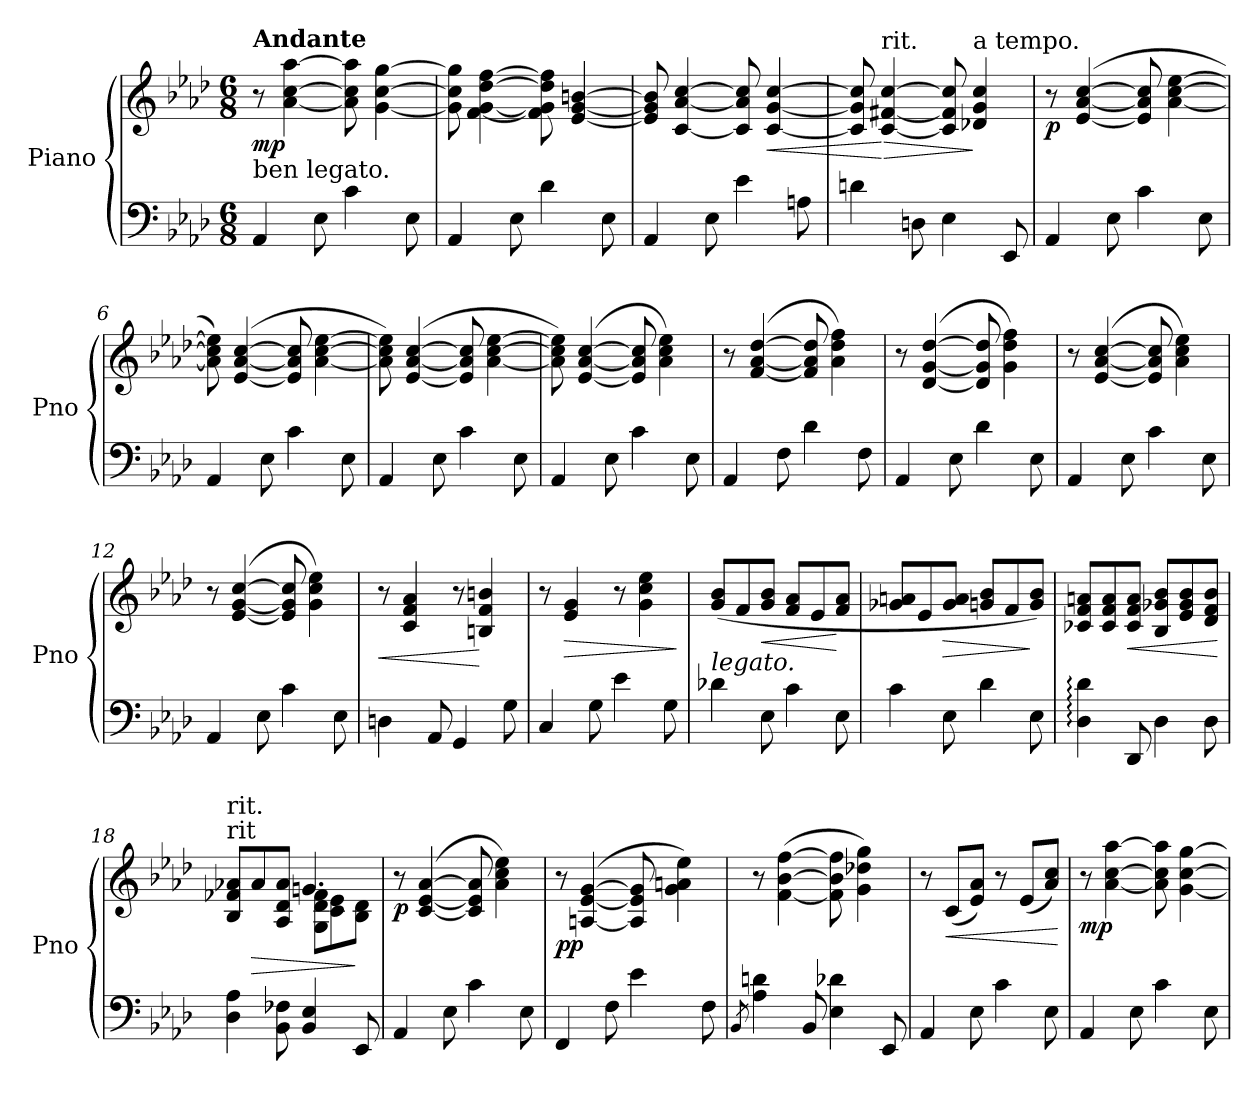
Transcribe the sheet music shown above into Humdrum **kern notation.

**kern	**kern	**dynam
*part1	*part1	*part1
*staff2	*staff1	*staff1/2
*I"Piano	*	*
*I'Pno	*	*
*clefF4	*clefG2	*
*k[b-e-a-d-]	*k[b-e-a-d-]	*
*M6/8	*M6/8	*
=1	=1	=1
!	!LO:TX:a:B:t=Andante	!
!LO:TX:a:t=ben legato.	!	!
!	!	!LO:DY:b
4AA-/	8r	mp
.	[4a-\ [4cc\ [4aa-\	.
8E-\	.	.
4c\	8a-\] 8cc\] 8aa-\]	.
.	[4g\ [4cc\ [4gg\	.
8E-\	.	.
=2	=2	=2
4AA-/	8g\] 8cc\] 8gg\]	.
.	[4f\ [4g\ [4dd-\ [4ff\	.
8E-\	.	.
4d-\	8f\] 8g\] 8dd-\] 8ff\]	.
.	[4e-/ [4g/ [4bn/	.
8E-\	.	.
=3	=3	=3
4AA-/	8e-/] 8g/] 8bn/]	.
.	[4c/ [4a-/ [4cc/	.
8E-\	.	.
4e-\	8c/] 8a-/] 8cc/]	.
!	!	!LO:HP:b
.	[4c/ [4g/ [4cc/	<
8An\	.	.
=4	=4	=4
4dn\	8c/] 8g/] 8cc/]	.
!	!LO:TX:a:t=rit.	!
!	!	!LO:HP:n=1:b
.	[4c/ [4f#X/ [4cc/	[ >
8Dn\	.	.
4E-\	8c/] 8f#/] 8cc/]	.
!	!LO:TX:a:t=a tempo.	!
.	4d-X/ 4g/ 4cc/	]
8EE-/	.	.
=5	=5	=5
!	!	!LO:DY:b
4AA-/	8r	p
.	(>[4e-/ [4a-/ [4cc/	.
8E-\	.	.
4c\	8e-/] 8a-/] 8cc/]	.
.	[4a-\ [4cc\ [4ee-\	.
8E-\	.	.
=6	=6	=6
4AA-/	8a-\] 8cc\] 8ee-\])	.
.	(>[4e-/ [4a-/ [4cc/	.
8E-\	.	.
4c\	8e-/] 8a-/] 8cc/]	.
.	[4a-\ [4cc\ [4ee-\	.
8E-\	.	.
!!LO:LB:g=z
=7	=7	=7
4AA-/	8a-\] 8cc\] 8ee-\])	.
.	(>[4e-/ [4a-/ [4cc/	.
8E-\	.	.
4c\	8e-/] 8a-/] 8cc/]	.
.	[4a-\ [4cc\ [4ee-\	.
8E-\	.	.
=8	=8	=8
4AA-/	8a-\] 8cc\] 8ee-\])	.
.	(>[4e-/ [4a-/ [4cc/	.
8E-\	.	.
4c\	8e-/] 8a-/] 8cc/]	.
.	4a-\ 4cc\ 4ee-\)	.
8E-\	.	.
=9	=9	=9
4AA-/	8r	.
.	(>[4f/ [4a-/ [4dd-/	.
8F\	.	.
4d-\	8f/] 8a-/] 8dd-/]	.
.	4a-\ 4dd-\ 4ff\)	.
8F\	.	.
=10	=10	=10
4AA-/	8r	.
.	(>[4d-/ [4g/ [4dd-/	.
8E-\	.	.
4d-\	8d-/] 8g/] 8dd-/]	.
.	4g\ 4dd-\ 4ff\)	.
8E-\	.	.
=11	=11	=11
4AA-/	8r	.
.	(>[4e-/ [4a-/ [4cc/	.
8E-\	.	.
4c\	8e-/] 8a-/] 8cc/]	.
.	4a-\ 4cc\ 4ee-\)	.
8E-\	.	.
=12	=12	=12
4AA-/	8r	.
.	(>[4e-/ [4g/ [4cc/	.
8E-\	.	.
4c\	8e-/] 8g/] 8cc/]	.
.	4g\ 4cc\ 4ee-\)	.
8E-\	.	.
=13	=13	=13
!	!	!LO:HP:b
4Dn\	8r	<
.	4c/ 4f/ 4a-/	.
8AA-/	.	.
4GG/	8r	.
.	4Bn/ 4f/ 4bn/	[
8G\	.	.
!!LO:LB:g=z
=14	=14	=14
4C/	8r	.
!	!	!LO:HP:b
.	4e-/ 4g/	>
8G\	.	.
4e-\	8r	.
.	4g\ 4cc\ 4ee-\	.
8G\	.	.
.	.	]
=15	=15	=15
!LO:TX:a:i:t=legato.	!	!
4d-X\	(>8g/ 8b-/L	.
.	8f/	.
!	!	!LO:HP:b
8E-\	8g/ 8b-/J	<
4c\	8f/ 8a-/L	.
.	8e-/	.
8E-\	8f/ 8a-/J	[
=16	=16	=16
4c\	8g-X/ 8an/L	.
.	8e-/	.
!	!	!LO:HP:b
8E-\	8g-/ 8a/J	>
4d-\	8gn/ 8b-/L	.
.	8f/	.
8E-\	8g/ 8b-/J)	]
=17	=17	=17
4D-\: 4d-\:	8c-X/ 8f/ 8an/L	.
.	8c-/ 8f/ 8a/	.
!	!	!LO:HP:b
8DD-/	8c-/ 8f/ 8a/J	<
4D-\	8B-/ 8g-X/ 8b-/L	.
.	8e-/ 8g-/ 8b-/	.
8D-\	8d-/ 8f/ 8b-/J	.
.	.	[
=18	=18	=18
*	*^	*
!	!LO:TX:t=rit	!	!
!	!LO:TX:a:t=rit.	!	!
4D-\ 4A-\	8B-/ 8f-X/ 8a-X/L	4.ryy	.
!	!	!	!LO:HP:b
.	8a-/	.	>
8BB-\ 8F-X\	8A-/ 8d-/ 8a-/J	.	.
4BB-/ 4E-/	4.gn/	8G\ 8d-\ 8f-\L	.
.	.	8c\ 8e-\	.
8EE-/	.	8B-\ 8d-\J	]
=19	=19	=19	=19
!	!LO:TX:a:t=a tempo	!	!
!	!LO:TX:a:t=a tempo.	!	!
!	!	!	!LO:DY:b
*	*v	*v	*
4AA-/	8r	p
.	(>[4c/ [4e-/ [4a-/	.
8E-\	.	.
4c\	8c/] 8e-/] 8a-/]	.
.	4a-\ 4cc\ 4ee-\)	.
8E-\	.	.
!!LO:LB:g=z
=20	=20	=20
!	!	!LO:DY:b
4FF/	8r	pp
.	(>[4An/ [4e-/ [4g/	.
8F\	.	.
4e-\	8A/] 8e-/] 8g/]	.
.	4g\ 4an\ 4ee-\)	.
8F\	.	.
=21	=21	=21
8qBB-/	.	.
4A-\ 4dn\	8r	.
.	(>[4f\ [4b-\ [4ff\	.
8BB-/	.	.
4E-\ 4d-X\	8f\] 8b-\] 8ff\]	.
.	4g\ 4dd-X\ 4gg\)	.
8EE-/	.	.
=22	=22	=22
4AA-/	8r	.
!	!	!LO:HP:b
.	(<8c/L	<
8E-\	8e-/ 8a-/J)	.
4c\	8r	.
.	(<8e-/L	.
8E-\	8a-/ 8cc/J)	.
.	.	[
=23	=23	=23
!	!	!LO:DY:b
4AA-/	8r	mp
.	[4a-\ [4cc\ [4aa-\	.
8E-\	.	.
4c\	8a-\] 8cc\] 8aa-\]	.
.	[4g\ [4cc\ [4gg\	.
8E-\	.	.
=	=	=
*-	*-	*-
